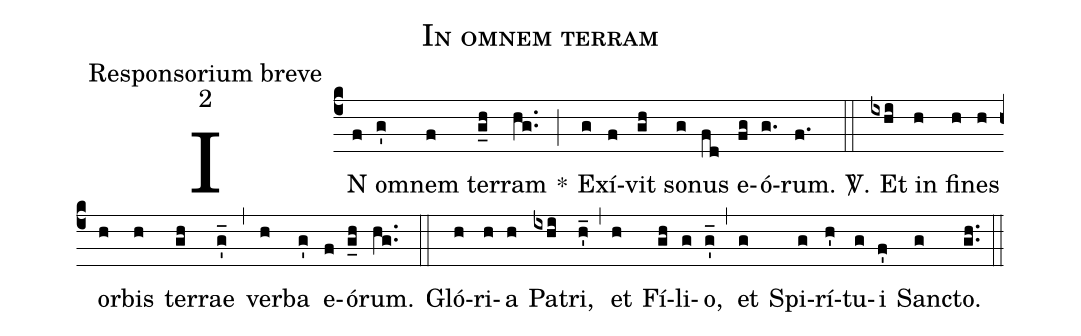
name:In omnem terram;
office-part:Responsorium breve;
mode:2;
%%
(c4) IN(f) o(g')mnem(f) ter(g_h)ram(hg..) *(;) E(g)xí(f)vit(gh) so(g)nus(fd) e(fg)ó(g.)rum.(f.) <sp>V/</sp>.(::) Et(ixhi) in(h) fi(h)nes(h) or(h)bis(h) ter(gh)rae(g'_) (,) ver(h)ba(g') e(f)ó(g_h)rum.(hg..) (::) Gló(h)ri(h)a(h) Pa(ixhi)tri,(h'_) (,) et(h) Fí(gh)li(g)o,(g'_) (,) et(g) Spi(g)rí(h')tu(g)i(f') San(g)cto.(gh..) (::)
